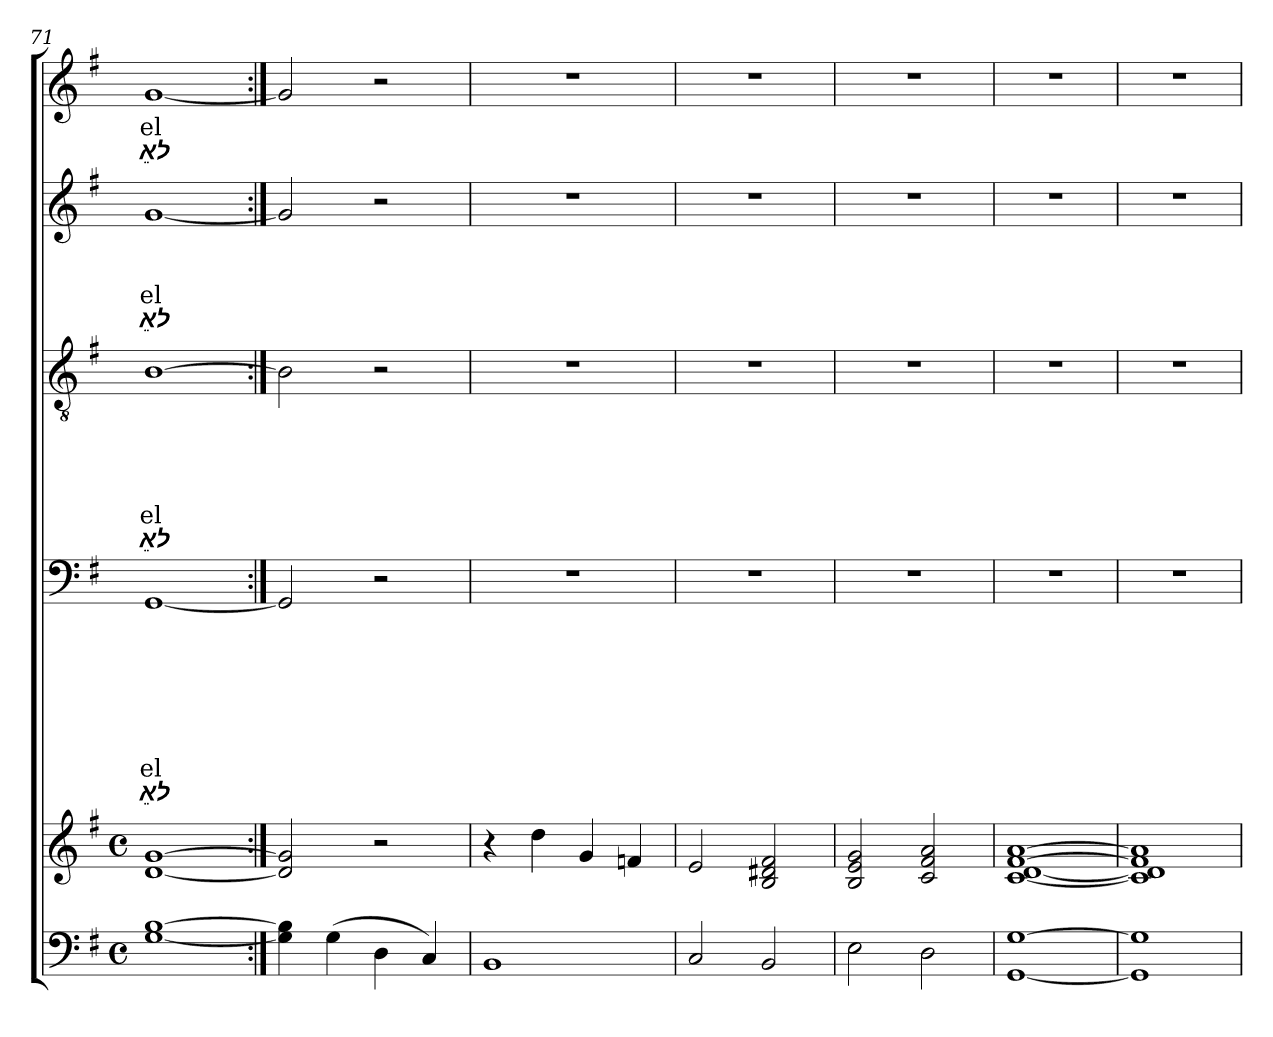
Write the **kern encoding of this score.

**kern	**kern	**kern	**text	**text	**text	**text	**text	**text	**text	**text	**kern	**text	**text	**text	**text	**text	**text	**kern	**text	**text	**text	**text	**kern	**text	**text
*part6	*part5	*part4	*part4	*part4	*part4	*part4	*part4	*part4	*part4	*part4	*part3	*part3	*part3	*part3	*part3	*part3	*part3	*part2	*part2	*part2	*part2	*part2	*part1	*part1	*part1
*staff6	*staff5	*staff4	*staff4	*staff4	*staff4	*staff4	*staff4	*staff4	*staff4	*staff4	*staff3	*staff3	*staff3	*staff3	*staff3	*staff3	*staff3	*staff2	*staff2	*staff2	*staff2	*staff2	*staff1	*staff1	*staff1
*clefF4	*clefG2	*clefF4	*	*	*	*	*	*	*	*	*clefGv2	*	*	*	*	*	*	*clefG2	*	*	*	*	*clefG2	*	*
*k[f#]	*k[f#]	*k[f#]	*	*	*	*	*	*	*	*	*k[f#]	*	*	*	*	*	*	*k[f#]	*	*	*	*	*k[f#]	*	*
*G:	*G:	*G:	*	*	*	*	*	*	*	*	*G:	*	*	*	*	*	*	*G:	*	*	*	*	*G:	*	*
*M4/4	*M4/4	*	*	*	*	*	*	*	*	*	*	*	*	*	*	*	*	*	*	*	*	*	*	*	*
*met(c)	*met(c)	*	*	*	*	*	*	*	*	*	*	*	*	*	*	*	*	*	*	*	*	*	*	*	*
=71	=71	=71	=71	=71	=71	=71	=71	=71	=71	=71	=71	=71	=71	=71	=71	=71	=71	=71	=71	=71	=71	=71	=71	=71	=71
!	!	!	!	!	!	!	!	!	!LO:LY:b	!LO:LY:b	!	!	!	!	!	!LO:LY:b	!LO:LY:b	!	!	!	!LO:LY:b	!LO:LY:b	!	!LO:LY:b	!LO:LY:b
[<1G [>1B	[<1d [>1g	[<1GG	.	.	.	.	.	.	el	לאֵ	[>1B	.	.	.	.	-el	לאֵ	[<1g	.	.	el	-לאֵ	[<1g	-el	לאֵ
=72:|!	=72:|!	=72:|!	=72:|!	=72:|!	=72:|!	=72:|!	=72:|!	=72:|!	=72:|!	=72:|!	=72:|!	=72:|!	=72:|!	=72:|!	=72:|!	=72:|!	=72:|!	=72:|!	=72:|!	=72:|!	=72:|!	=72:|!	=72:|!	=72:|!	=72:|!
4G\] 4B\]	2d/] 2g/]	2GG/]	.	.	.	.	.	.	.	.	2B\]	.	.	.	.	.	.	2g/]	.	.	.	.	2g/]	.	.
(>4G\	.	.	.	.	.	.	.	.	.	.	.	.	.	.	.	.	.	.	.	.	.	.	.	.	.
4D\	2r	2r	.	.	.	.	.	.	.	.	2r	.	.	.	.	.	.	2r	.	.	.	.	2r	.	.
4C/)	.	.	.	.	.	.	.	.	.	.	.	.	.	.	.	.	.	.	.	.	.	.	.	.	.
!!LO:PB:g=z
=73	=73	=73	=73	=73	=73	=73	=73	=73	=73	=73	=73	=73	=73	=73	=73	=73	=73	=73	=73	=73	=73	=73	=73	=73	=73
1BB	4r	1r	.	.	.	.	.	.	.	.	1r	.	.	.	.	.	.	1r	.	.	.	.	1r	.	.
.	4dd\	.	.	.	.	.	.	.	.	.	.	.	.	.	.	.	.	.	.	.	.	.	.	.	.
.	4g/	.	.	.	.	.	.	.	.	.	.	.	.	.	.	.	.	.	.	.	.	.	.	.	.
.	4fn/	.	.	.	.	.	.	.	.	.	.	.	.	.	.	.	.	.	.	.	.	.	.	.	.
=74	=74	=74	=74	=74	=74	=74	=74	=74	=74	=74	=74	=74	=74	=74	=74	=74	=74	=74	=74	=74	=74	=74	=74	=74	=74
2C/	2e/	1r	.	.	.	.	.	.	.	.	1r	.	.	.	.	.	.	1r	.	.	.	.	1r	.	.
2BB/	2B/ 2d#X/ 2f#/	.	.	.	.	.	.	.	.	.	.	.	.	.	.	.	.	.	.	.	.	.	.	.	.
=75	=75	=75	=75	=75	=75	=75	=75	=75	=75	=75	=75	=75	=75	=75	=75	=75	=75	=75	=75	=75	=75	=75	=75	=75	=75
2E\	2B/ 2e/ 2g/	1r	.	.	.	.	.	.	.	.	1r	.	.	.	.	.	.	1r	.	.	.	.	1r	.	.
2D\	2c/ 2f#/ 2a/	.	.	.	.	.	.	.	.	.	.	.	.	.	.	.	.	.	.	.	.	.	.	.	.
=76	=76	=76	=76	=76	=76	=76	=76	=76	=76	=76	=76	=76	=76	=76	=76	=76	=76	=76	=76	=76	=76	=76	=76	=76	=76
[<1GG [>1G	[<1c [>1d [>1f# [>1a	1r	.	.	.	.	.	.	.	.	1r	.	.	.	.	.	.	1r	.	.	.	.	1r	.	.
=77	=77	=77	=77	=77	=77	=77	=77	=77	=77	=77	=77	=77	=77	=77	=77	=77	=77	=77	=77	=77	=77	=77	=77	=77	=77
1GG] 1G]	1c] 1d] 1f#] 1a]	1r	.	.	.	.	.	.	.	.	1r	.	.	.	.	.	.	1r	.	.	.	.	1r	.	.
=	=	=	=	=	=	=	=	=	=	=	=	=	=	=	=	=	=	=	=	=	=	=	=	=	=
*-	*-	*-	*-	*-	*-	*-	*-	*-	*-	*-	*-	*-	*-	*-	*-	*-	*-	*-	*-	*-	*-	*-	*-	*-	*-
